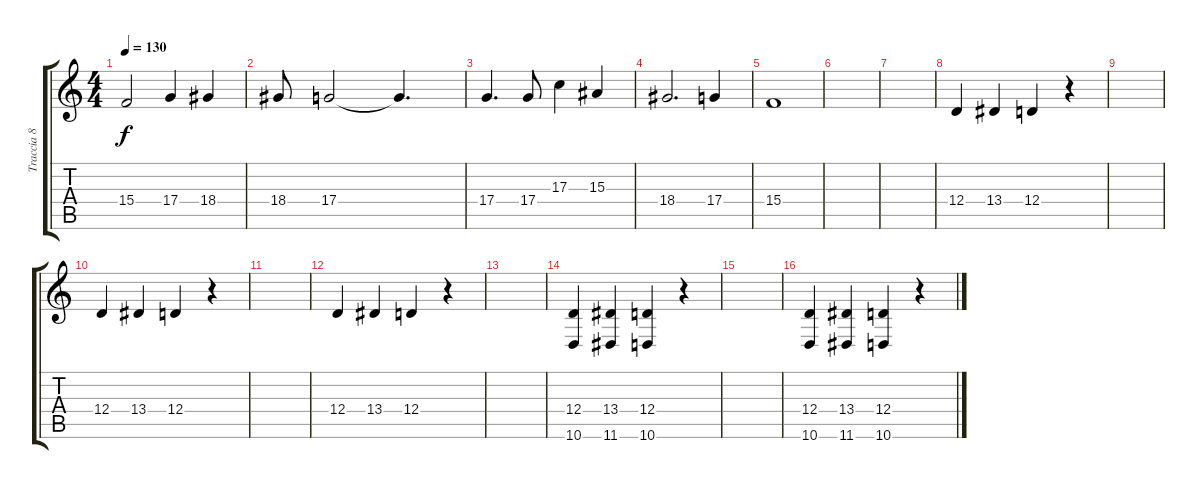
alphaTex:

\track ("Traccia 8" "Traccia 8") {instrument synthvoice}
\staff {score tabs}
\tuning (E4 B3 G3 D3 A2 E2) {hide}
\ts (4 4)
\tempo 130
\clef g2
\ks c
15.4.2{dy f} 17.4.4 18.4.4 |
18.4.8 17.4.2 17.4{t}.4{d} |
17.4.4{d} 17.4.8 17.3.4 15.3.4 |
18.4.2{d} 17.4.4 |
15.4.1 |
|
|
12.4.4 13.4.4 12.4.4 r.4 |
|
12.4.4 13.4.4 12.4.4 r.4 |
|
12.4.4 13.4.4 12.4.4 r.4 |
|
(12.4 10.6).4 (13.4 11.6).4 (12.4 10.6).4 r.4 |
|
(12.4 10.6).4 (13.4 11.6).4 (12.4 10.6).4 r.4
